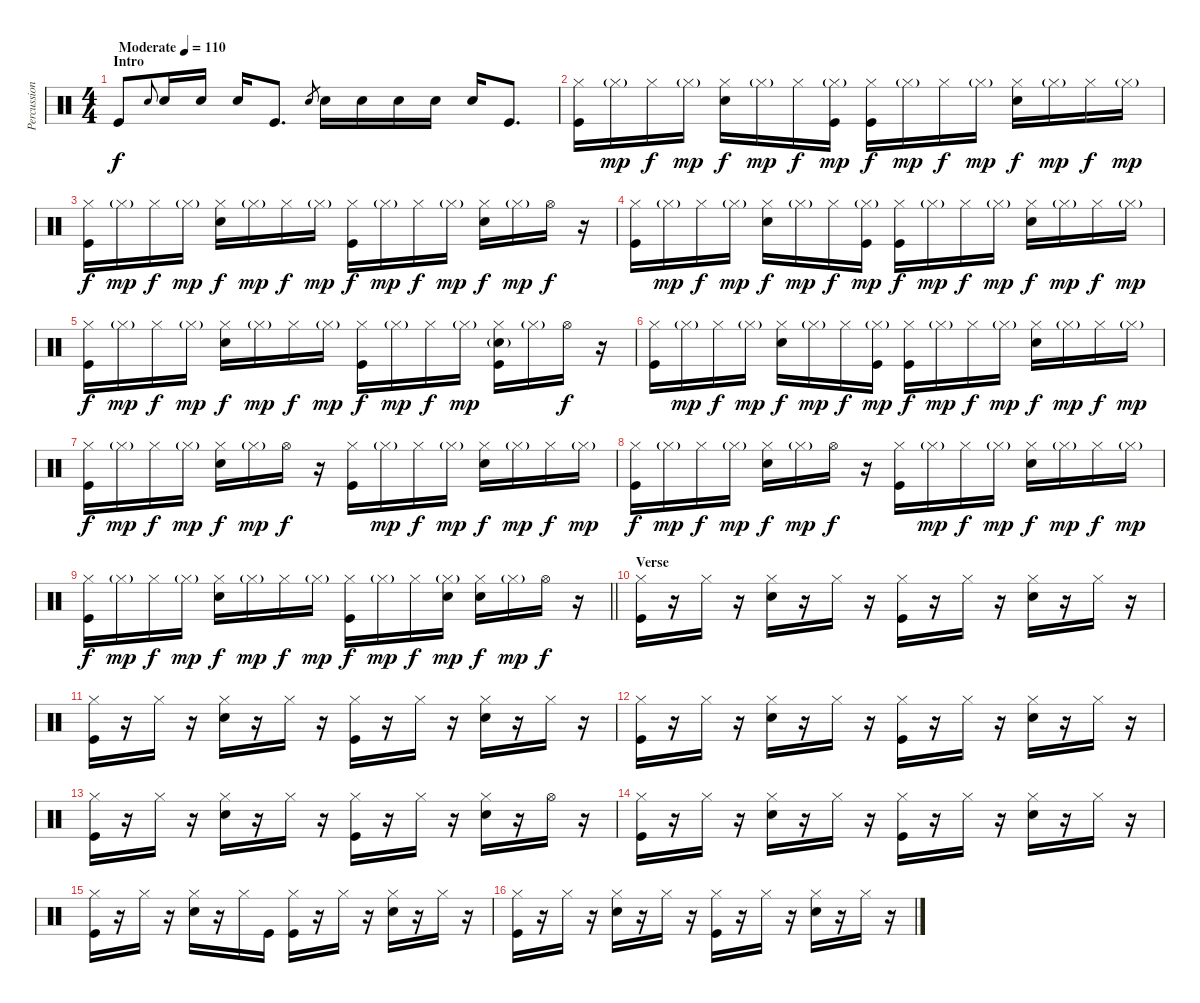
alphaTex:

\track ("Percussion" "Percussion") {instrument percussion bank 177}
\staff {score}
\articulation defaults
\ts (4 4)
\section ("" "Intro")
\tempo (110 "Moderate")
\clef neutral
\ks c "Kick (hit)".8{dy f} "Snare (hit) 2"{h}.8{gr onbeat} "Snare (hit) 2".16 "Snare (hit) 2".16 "Snare (hit) 2".16 "Kick (hit)".8{d} "Snare (hit) 2"{h}.8{gr} "Snare (hit) 2".16 "Snare (hit) 2".16 "Snare (hit) 2".16 "Snare (hit) 2".16 "Snare (hit) 2".16 "Kick (hit)".8{d}
|
("Hi-Hat (closed)" "Kick (hit)").16 "Hi-Hat (closed)"{g}.16{dy mp} "Hi-Hat (closed)".16{dy f} "Hi-Hat (closed)"{g}.16{dy mp} ("Hi-Hat (closed)" "Snare (hit) 2").16{dy f} "Hi-Hat (closed)"{g}.16{dy mp} "Hi-Hat (closed)".16{dy f} ("Hi-Hat (closed)"{g} "Kick (hit)").16{dy mp} ("Hi-Hat (closed)" "Kick (hit)").16{dy f} "Hi-Hat (closed)"{g}.16{dy mp} "Hi-Hat (closed)".16{dy f} "Hi-Hat (closed)"{g}.16{dy mp} ("Hi-Hat (closed)" "Snare (hit) 2").16{dy f} "Hi-Hat (closed)"{g}.16{dy mp} "Hi-Hat (closed)".16{dy f} "Hi-Hat (closed)"{g}.16{dy mp} |
("Hi-Hat (closed)" "Kick (hit)").16{dy f} "Hi-Hat (closed)"{g}.16{dy mp} "Hi-Hat (closed)".16{dy f} "Hi-Hat (closed)"{g}.16{dy mp} ("Hi-Hat (closed)" "Snare (hit) 2").16{dy f} "Hi-Hat (closed)"{g}.16{dy mp} "Hi-Hat (closed)".16{dy f} "Hi-Hat (closed)"{g}.16{dy mp} ("Hi-Hat (closed)" "Kick (hit)").16{dy f} "Hi-Hat (closed)"{g}.16{dy mp} "Hi-Hat (closed)".16{dy f} "Hi-Hat (closed)"{g}.16{dy mp} ("Hi-Hat (closed)" "Snare (hit) 2").16{dy f} "Hi-Hat (closed)"{g}.16{dy mp} "Hi-Hat (open)".16{dy f} r.16 |
("Hi-Hat (closed)" "Kick (hit)").16 "Hi-Hat (closed)"{g}.16{dy mp} "Hi-Hat (closed)".16{dy f} "Hi-Hat (closed)"{g}.16{dy mp} ("Hi-Hat (closed)" "Snare (hit) 2").16{dy f} "Hi-Hat (closed)"{g}.16{dy mp} "Hi-Hat (closed)".16{dy f} ("Hi-Hat (closed)"{g} "Kick (hit)").16{dy mp} ("Hi-Hat (closed)" "Kick (hit)").16{dy f} "Hi-Hat (closed)"{g}.16{dy mp} "Hi-Hat (closed)".16{dy f} "Hi-Hat (closed)"{g}.16{dy mp} ("Hi-Hat (closed)" "Snare (hit) 2").16{dy f} "Hi-Hat (closed)"{g}.16{dy mp} "Hi-Hat (closed)".16{dy f} "Hi-Hat (closed)"{g}.16{dy mp} |
("Hi-Hat (closed)" "Kick (hit)").16{dy f} "Hi-Hat (closed)"{g}.16{dy mp} "Hi-Hat (closed)".16{dy f} "Hi-Hat (closed)"{g}.16{dy mp} ("Hi-Hat (closed)" "Snare (hit) 2").16{dy f} "Hi-Hat (closed)"{g}.16{dy mp} "Hi-Hat (closed)".16{dy f} "Hi-Hat (closed)"{g}.16{dy mp} ("Hi-Hat (closed)" "Kick (hit)").16{dy f} "Hi-Hat (closed)"{g}.16{dy mp} "Hi-Hat (closed)".16{dy f} "Hi-Hat (closed)"{g}.16{dy mp} ("Hi-Hat (closed)" "Snare (hit) 2"{g} "Kick (hit)").16 "Hi-Hat (closed)"{g}.16 "Hi-Hat (open)".16{dy f} r.16 |
("Hi-Hat (closed)" "Kick (hit)").16 "Hi-Hat (closed)"{g}.16{dy mp} "Hi-Hat (closed)".16{dy f} "Hi-Hat (closed)"{g}.16{dy mp} ("Hi-Hat (closed)" "Snare (hit) 2").16{dy f} "Hi-Hat (closed)"{g}.16{dy mp} "Hi-Hat (closed)".16{dy f} ("Hi-Hat (closed)"{g} "Kick (hit)").16{dy mp} ("Hi-Hat (closed)" "Kick (hit)").16{dy f} "Hi-Hat (closed)"{g}.16{dy mp} "Hi-Hat (closed)".16{dy f} "Hi-Hat (closed)"{g}.16{dy mp} ("Hi-Hat (closed)" "Snare (hit) 2").16{dy f} "Hi-Hat (closed)"{g}.16{dy mp} "Hi-Hat (closed)".16{dy f} "Hi-Hat (closed)"{g}.16{dy mp} |
("Hi-Hat (closed)" "Kick (hit)").16{dy f} "Hi-Hat (closed)"{g}.16{dy mp} "Hi-Hat (closed)".16{dy f} "Hi-Hat (closed)"{g}.16{dy mp} ("Hi-Hat (closed)" "Snare (hit) 2").16{dy f} "Hi-Hat (closed)"{g}.16{dy mp} "Hi-Hat (open)".16{dy f} r.16 ("Hi-Hat (closed)" "Kick (hit)").16 "Hi-Hat (closed)"{g}.16{dy mp} "Hi-Hat (closed)".16{dy f} "Hi-Hat (closed)"{g}.16{dy mp} ("Hi-Hat (closed)" "Snare (hit) 2").16{dy f} "Hi-Hat (closed)"{g}.16{dy mp} "Hi-Hat (closed)".16{dy f} "Hi-Hat (closed)"{g}.16{dy mp} |
("Hi-Hat (closed)" "Kick (hit)").16{dy f} "Hi-Hat (closed)"{g}.16{dy mp} "Hi-Hat (closed)".16{dy f} "Hi-Hat (closed)"{g}.16{dy mp} ("Hi-Hat (closed)" "Snare (hit) 2").16{dy f} "Hi-Hat (closed)"{g}.16{dy mp} "Hi-Hat (open)".16{dy f} r.16 ("Hi-Hat (closed)" "Kick (hit)").16 "Hi-Hat (closed)"{g}.16{dy mp} "Hi-Hat (closed)".16{dy f} "Hi-Hat (closed)"{g}.16{dy mp} ("Hi-Hat (closed)" "Snare (hit) 2").16{dy f} "Hi-Hat (closed)"{g}.16{dy mp} "Hi-Hat (closed)".16{dy f} "Hi-Hat (closed)"{g}.16{dy mp} |
\barLineRight lightlight
("Hi-Hat (closed)" "Kick (hit)").16{dy f} "Hi-Hat (closed)"{g}.16{dy mp} "Hi-Hat (closed)".16{dy f} "Hi-Hat (closed)"{g}.16{dy mp} ("Hi-Hat (closed)" "Snare (hit) 2").16{dy f} "Hi-Hat (closed)"{g}.16{dy mp} "Hi-Hat (closed)".16{dy f} "Hi-Hat (closed)"{g}.16{dy mp} ("Hi-Hat (closed)" "Kick (hit)").16{dy f} "Hi-Hat (closed)"{g}.16{dy mp} "Hi-Hat (closed)".16{dy f} ("Hi-Hat (closed)"{g} "Snare (hit) 2").16{dy mp} ("Hi-Hat (closed)" "Snare (hit) 2").16{dy f} "Hi-Hat (closed)"{g}.16{dy mp} "Hi-Hat (open)".16{dy f} r.16 |
\section ("" "Verse")
("Hi-Hat (closed)" "Kick (hit)").16 r.16 "Hi-Hat (closed)".16 r.16 ("Hi-Hat (closed)" "Snare (hit) 2").16 r.16 "Hi-Hat (closed)".16 r.16 ("Hi-Hat (closed)" "Kick (hit)").16 r.16 "Hi-Hat (closed)".16 r.16 ("Hi-Hat (closed)" "Snare (hit) 2").16 r.16 "Hi-Hat (closed)".16 r.16 |
("Hi-Hat (closed)" "Kick (hit)").16 r.16 "Hi-Hat (closed)".16 r.16 ("Hi-Hat (closed)" "Snare (hit) 2").16 r.16 "Hi-Hat (closed)".16 r.16 ("Hi-Hat (closed)" "Kick (hit)").16 r.16 "Hi-Hat (closed)".16 r.16 ("Hi-Hat (closed)" "Snare (hit) 2").16 r.16 "Hi-Hat (closed)".16 r.16 |
("Hi-Hat (closed)" "Kick (hit)").16 r.16 "Hi-Hat (closed)".16 r.16 ("Hi-Hat (closed)" "Snare (hit) 2").16 r.16 "Hi-Hat (closed)".16 r.16 ("Hi-Hat (closed)" "Kick (hit)").16 r.16 "Hi-Hat (closed)".16 r.16 ("Hi-Hat (closed)" "Snare (hit) 2").16 r.16 "Hi-Hat (closed)".16 r.16 |
("Hi-Hat (closed)" "Kick (hit)").16 r.16 "Hi-Hat (closed)".16 r.16 ("Hi-Hat (closed)" "Snare (hit) 2").16 r.16 "Hi-Hat (closed)".16 r.16 ("Hi-Hat (closed)" "Kick (hit)").16 r.16 "Hi-Hat (closed)".16 r.16 ("Hi-Hat (closed)" "Snare (hit) 2").16 r.16 "Hi-Hat (open)".16 r.16 |
("Hi-Hat (closed)" "Kick (hit)").16 r.16 "Hi-Hat (closed)".16 r.16 ("Hi-Hat (closed)" "Snare (hit) 2").16 r.16 "Hi-Hat (closed)".16 r.16 ("Hi-Hat (closed)" "Kick (hit)").16 r.16 "Hi-Hat (closed)".16 r.16 ("Hi-Hat (closed)" "Snare (hit) 2").16 r.16 "Hi-Hat (closed)".16 r.16 |
("Hi-Hat (closed)" "Kick (hit)").16 r.16 "Hi-Hat (closed)".16 r.16 ("Hi-Hat (closed)" "Snare (hit) 2").16 r.16 "Hi-Hat (closed)".16 "Kick (hit)".16 ("Hi-Hat (closed)" "Kick (hit)").16 r.16 "Hi-Hat (closed)".16 r.16 ("Hi-Hat (closed)" "Snare (hit) 2").16 r.16 "Hi-Hat (closed)".16 r.16 |
("Hi-Hat (closed)" "Kick (hit)").16 r.16 "Hi-Hat (closed)".16 r.16 ("Hi-Hat (closed)" "Snare (hit) 2").16 r.16 "Hi-Hat (closed)".16 r.16 ("Hi-Hat (closed)" "Kick (hit)").16 r.16 "Hi-Hat (closed)".16 r.16 ("Hi-Hat (closed)" "Snare (hit) 2").16 r.16 "Hi-Hat (closed)".16 r.16
